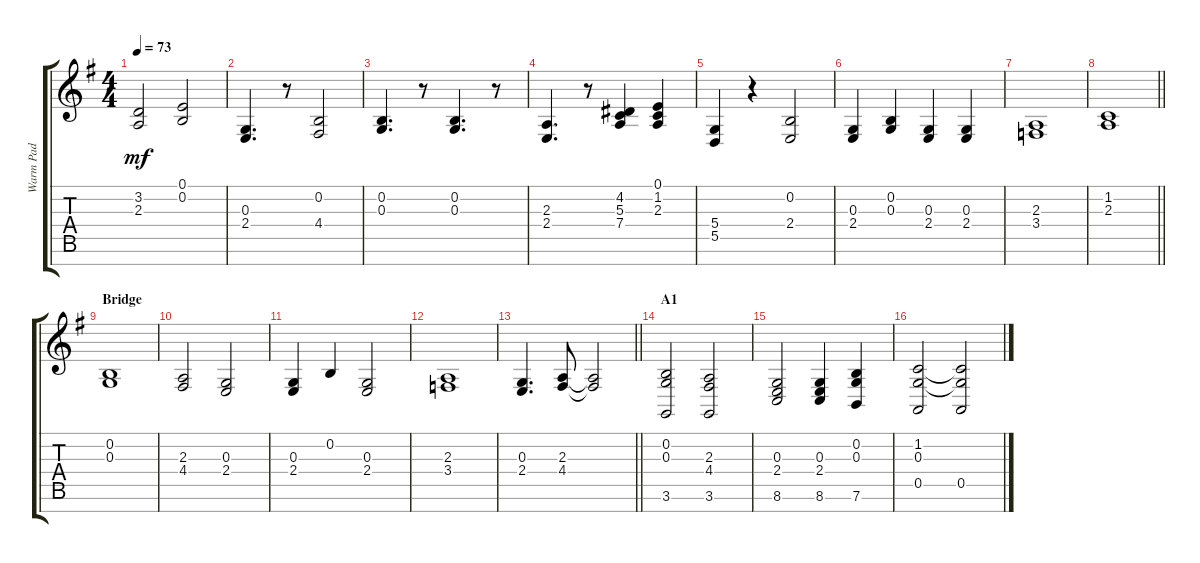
\track ("Warm Pad" "Warm Pad") {instrument pad2warm}
\staff {score tabs}
\tuning (E4 B3 G3 D3 A2 E2 B1) {hide}
\ts (4 4)
\tempo 73
\clef g2
\ks g
(3.2 2.3).2{dy mf} (0.1 0.2).2 |
(0.3 2.4).4{d} r.8 (0.2 4.4).2 |
(0.2 0.3).4{d} r.8 (0.2 0.3).4{d} r.8 |
(2.3 2.4).4{d} r.8 (4.2 5.3 7.4).4 (0.1 1.2 2.3).4 |
(5.4 5.5).4 r.4 (0.2 2.4).2 |
(0.3 2.4).4 (0.2 0.3).4 (0.3 2.4).4 (0.3 2.4).4 |
(2.3 3.4).1 |
\barLineRight lightlight
(1.2 2.3).1 |
\section ("" "Bridge")
(0.2 0.3).1 |
(2.3 4.4).2 (0.3 2.4).2 |
(0.3 2.4).4 0.2.4 (0.3 2.4).2 |
(2.3 3.4).1 |
\barLineRight lightlight
(0.3 2.4).4{d} (2.3 4.4).8 (2.3{t} 4.4{t}).2 |
\section ("" "A1")
(0.2 0.3 3.6).2 (2.3 4.4 3.6).2 |
(0.3 2.4 8.6).2 (0.3 2.4 8.6).4 (0.2 0.3 7.6).4 |
(1.2 0.3 0.5).2 (1.2{t} 0.3{t} 0.5).2
